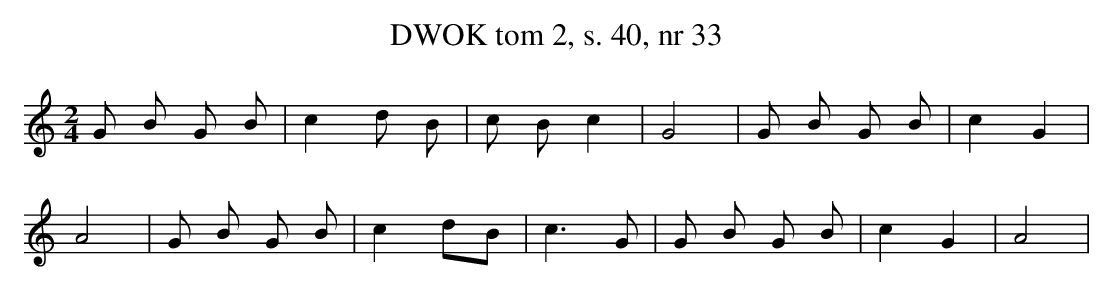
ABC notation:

X:1
T: DWOK tom 2, s. 40, nr 33
L: 1/16
M: 2/4
K: C
G2 B2 G2 B2 |\
c4 d2 B2 |\
c2 B2 c4 |\
G8 |\
G2 B2 G2 B2 |\
c4 G4 |
A8 |\
G2 B2 G2 B2 |\
c4 d2B2 |\
c6 G2 |\
G2 B2 G2 B2 |\
c4 G4 |\
A8 |
